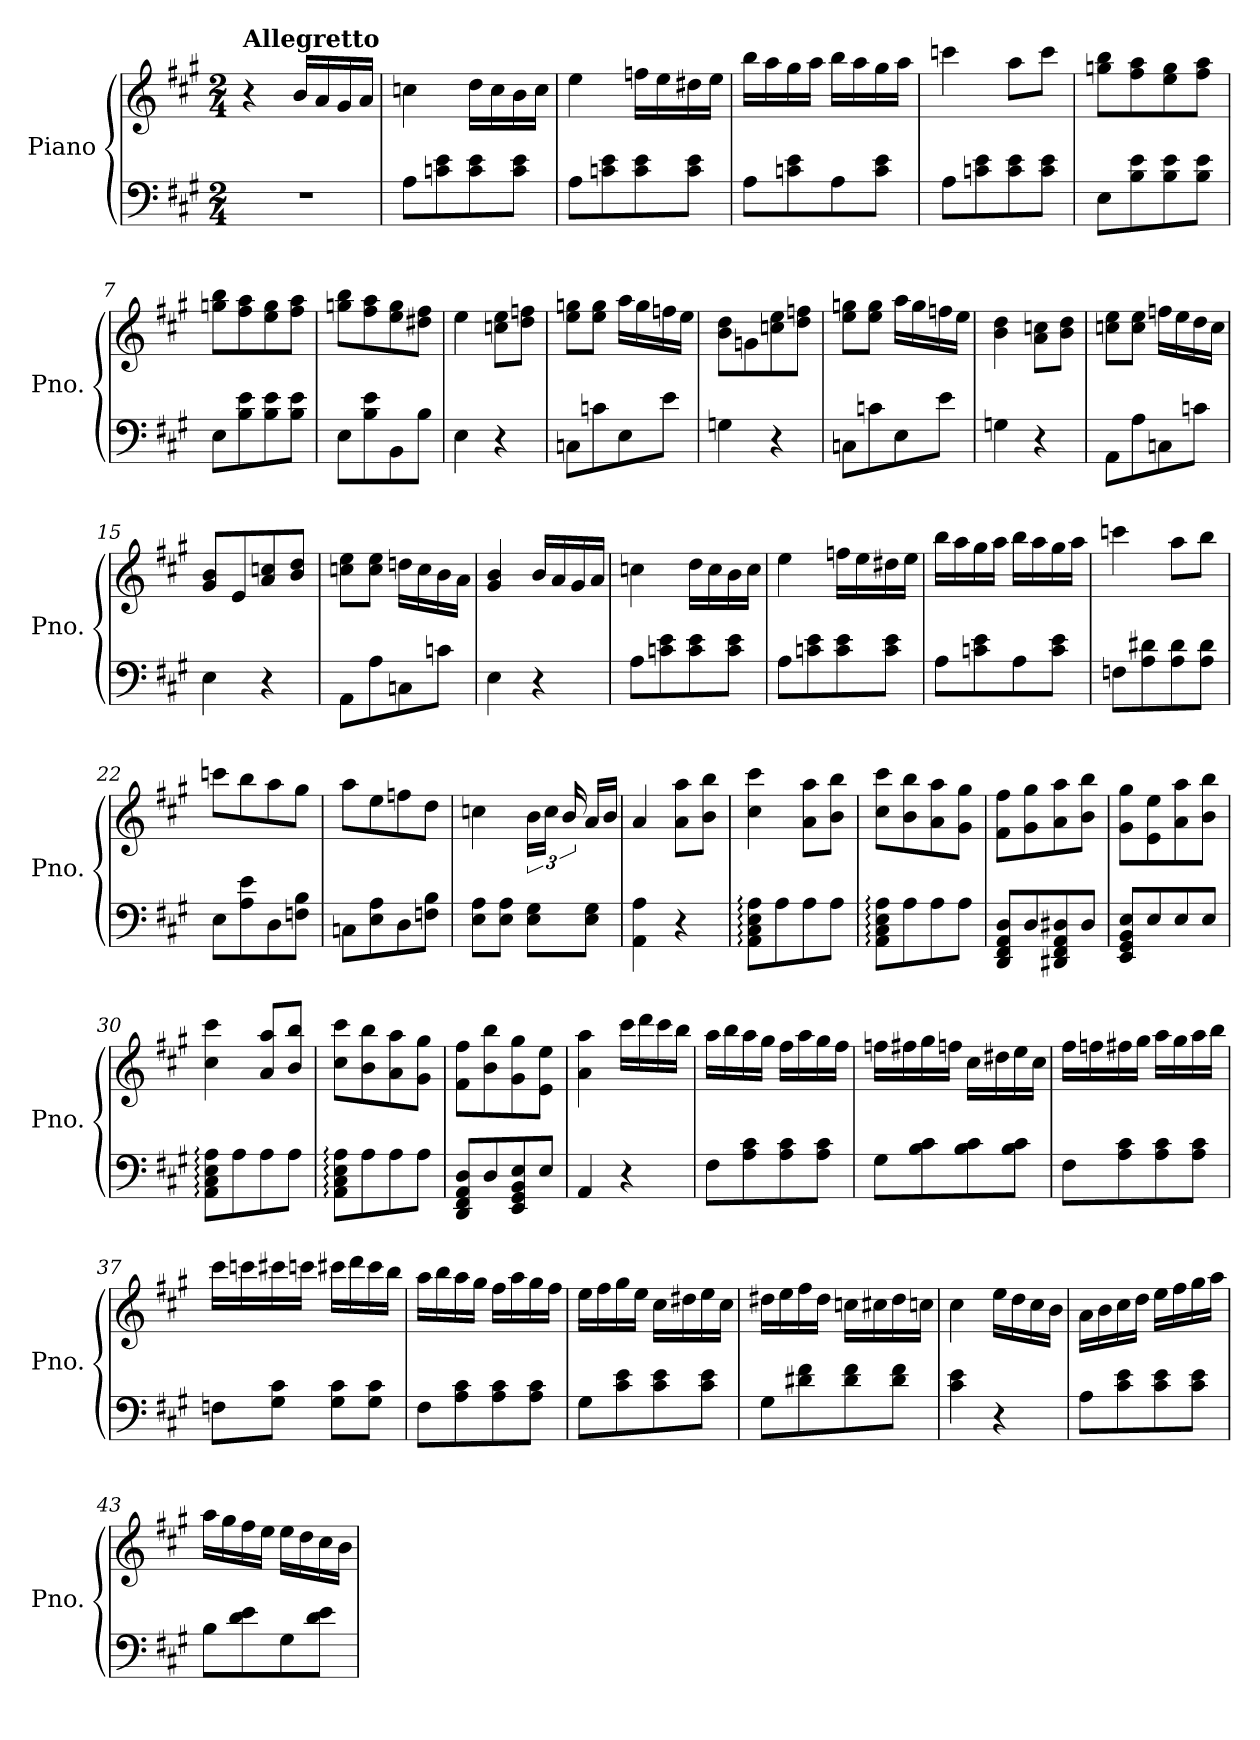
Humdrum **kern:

**kern	**kern
*part1	*part1
*staff2	*staff1
*I"Piano	*
*I'Pno.	*
*clefF4	*clefG2
*k[f#c#g#]	*k[f#c#g#]
*M2/4	*M2/4
=1	=1
!	!LO:TX:a:B:t=Allegretto
2r	4r
.	16b/LL
.	16a/
.	16g#/
.	16a/JJ
=2	=2
8A\L	4ccn\
8cn\ 8e\	.
8c\ 8e\	16dd\LL
.	16cc\
8c\ 8e\J	16b\
.	16cc\JJ
=3	=3
8A\L	4ee\
8cn\ 8e\	.
8c\ 8e\	16ffn\LL
.	16ee\
8c\ 8e\J	16dd#X\
.	16ee\JJ
=4	=4
8A\L	16bb\LL
.	16aa\
8cn\ 8e\	16gg#\
.	16aa\JJ
8A\	16bb\LL
.	16aa\
8c\ 8e\J	16gg#\
.	16aa\JJ
=5	=5
8A\L	4cccn\
8cn\ 8e\	.
8c\ 8e\	8aa\L
8c\ 8e\J	8ccc\J
!!LO:LB:g=z
=6	=6
8E\L	8ggn\ 8bb\L
8B\ 8e\	8ff#\ 8aa\
8B\ 8e\	8ee\ 8gg\
8B\ 8e\J	8ff#\ 8aa\J
=7	=7
8E\L	8ggn\ 8bb\L
8B\ 8e\	8ff#\ 8aa\
8B\ 8e\	8ee\ 8gg\
8B\ 8e\J	8ff#\ 8aa\J
=8	=8
8E\L	8ggn\ 8bb\L
8B\ 8e\	8ff#\ 8aa\
8BB\	8ee\ 8gg\
8B\J	8dd#X\ 8ff#\J
=9	=9
4E\	4ee\
4r	8ccn\ 8ee\L
.	8dd\ 8ffn\J
=10	=10
8Cn\L	8ee\ 8ggn\L
8cn\	8ee\ 8gg\J
8E\	16aa\LL
.	16gg\
8e\J	16ffn\
.	16ee\JJ
=11	=11
4Gn\	8b\ 8dd\L
.	8gn\
4r	8ccn\ 8ee\
.	8dd\ 8ffn\J
!!LO:LB:g=z
=12	=12
8Cn\L	8ee\ 8ggn\L
8cn\	8ee\ 8gg\J
8E\	16aa\LL
.	16gg\
8e\J	16ffn\
.	16ee\JJ
=13	=13
4Gn\	4b\ 4dd\
4r	8a\ 8ccn\L
.	8b\ 8dd\J
=14	=14
8AA\L	8ccn\ 8ee\L
8A\	8cc\ 8ee\J
8Cn\	16ffn\LL
.	16ee\
8cn\J	16dd\
.	16cc\JJ
=15	=15
4E\	8g#/ 8b/L
.	8e/
4r	8a/ 8ccn/
.	8b/ 8dd/J
=16	=16
8AA\L	8ccn\ 8ee\L
8A\	8cc\ 8ee\J
8Cn\	16ddn\LL
.	16cc\
8cn\J	16b\
.	16a\JJ
=17	=17
4E\	4g#/ 4b/
4r	16b/LL
.	16a/
.	16g#/
.	16a/JJ
!!LO:LB:g=z
=18	=18
8A\L	4ccn\
8cn\ 8e\	.
8c\ 8e\	16dd\LL
.	16cc\
8c\ 8e\J	16b\
.	16cc\JJ
=19	=19
8A\L	4ee\
8cn\ 8e\	.
8c\ 8e\	16ffn\LL
.	16ee\
8c\ 8e\J	16dd#X\
.	16ee\JJ
=20	=20
8A\L	16bb\LL
.	16aa\
8cn\ 8e\	16gg#\
.	16aa\JJ
8A\	16bb\LL
.	16aa\
8c\ 8e\J	16gg#\
.	16aa\JJ
=21	=21
8Fn\L	4cccn\
8A\ 8d#X\	.
8A\ 8d#\	8aa\L
8A\ 8d#\J	8bb\J
=22	=22
8E\L	8cccn\L
8A\ 8e\	8bb\
8D\	8aa\
8Fn\ 8B\J	8gg#\J
!!LO:LB:g=z
=23	=23
8Cn\L	8aa\L
8E\ 8A\	8ee\
8D\	8ffn\
8Fn\ 8B\J	8dd\J
=24	=24
8E\ 8A\L	4ccn\
8E\ 8A\J	.
8E\ 8G#\L	24b\LL
.	24cc\JJ
.	24b/
8E\ 8G#\J	16a/LL
.	16b/JJ
=25	=25
4AA\ 4A\	4a/
4r	8a\ 8aa\L
.	8b\ 8bb\J
=26	=26
8AA\: 8C#\: 8E\: 8A\:L	4cc#\ 4ccc#\
8A\	.
8A\	8a\ 8aa\L
8A\J	8b\ 8bb\J
=27	=27
8AA\: 8C#\: 8E\: 8A\:L	8cc#\ 8ccc#\L
8A\	8b\ 8bb\
8A\	8a\ 8aa\
8A\J	8g#\ 8gg#\J
=28	=28
8DD/ 8FF#/ 8AA/ 8D/L	8f#\ 8ff#\L
8D/	8g#\ 8gg#\
8DD#X/ 8FF#/ 8AA/ 8D#X/	8a\ 8aa\
8D#/J	8b\ 8bb\J
!!LO:PB:g=z
=29	=29
8EE/ 8GG#/ 8BB/ 8E/L	8g#\ 8gg#\L
8E/	8e\ 8ee\
8E/	8a\ 8aa\
8E/J	8b\ 8bb\J
=30	=30
8AA\: 8C#\: 8E\: 8A\:L	4cc#\ 4ccc#\
8A\	.
8A\	8a/ 8aa/L
8A\J	8b/ 8bb/J
=31	=31
8AA\: 8C#\: 8E\: 8A\:L	8cc#\ 8ccc#\L
8A\	8b\ 8bb\
8A\	8a\ 8aa\
8A\J	8g#\ 8gg#\J
=32	=32
8DD/ 8FF#/ 8AA/ 8D/L	8f#\ 8ff#\L
8D/	8b\ 8bb\
8EE/ 8GG#/ 8BB/ 8E/	8g#\ 8gg#\
8E/J	8e\ 8ee\J
=33	=33
4AA/	4a\ 4aa\
4r	16ccc#\LL
.	16ddd\
.	16ccc#\
.	16bb\JJ
=34	=34
8F#\L	16aa\LL
.	16bb\
8A\ 8c#\	16aa\
.	16gg#\JJ
8A\ 8c#\	16ff#\LL
.	16aa\
8A\ 8c#\J	16gg#\
.	16ff#\JJ
!!LO:LB:g=z
=35	=35
8G#\L	16ffn\LL
.	16ff#X\
8B\ 8c#\	16gg#\
.	16ffn\JJ
8B\ 8c#\	16cc#\LL
.	16dd#X\
8B\ 8c#\J	16ee\
.	16cc#\JJ
=36	=36
8F#\L	16ff#\LL
.	16ffn\
8A\ 8c#\	16ff#X\
.	16gg#\JJ
8A\ 8c#\	16aa\LL
.	16gg#\
8A\ 8c#\J	16aa\
.	16bb\JJ
=37	=37
8Fn\L	16ccc#\LL
.	16cccn\
8G#\ 8c#\J	16ccc#X\
.	16cccn\JJ
8G#\ 8c#\L	16ccc#X\LL
.	16ddd\
8G#\ 8c#\J	16ccc#\
.	16bb\JJ
!!LO:LB:g=z
=38	=38
8F#\L	16aa\LL
.	16bb\
8A\ 8c#\	16aa\
.	16gg#\JJ
8A\ 8c#\	16ff#\LL
.	16aa\
8A\ 8c#\J	16gg#\
.	16ff#\JJ
=39	=39
8G#\L	16ee\LL
.	16ff#\
8c#\ 8e\	16gg#\
.	16ee\JJ
8c#\ 8e\	16cc#\LL
.	16dd#X\
8c#\ 8e\J	16ee\
.	16cc#\JJ
=40	=40
8G#\L	16dd#X\LL
.	16ee\
8d#X\ 8f#\	16ff#\
.	16dd#\JJ
8d#\ 8f#\	16ccn\LL
.	16cc#X\
8d#\ 8f#\J	16dd#\
.	16ccn\JJ
=41	=41
4c#\ 4e\	4cc#\
4r	16ee\LL
.	16dd\
.	16cc#\
.	16b\JJ
!!LO:LB:g=z
=42	=42
8A\L	16a\LL
.	16b\
8c#\ 8e\	16cc#\
.	16dd\JJ
8c#\ 8e\	16ee\LL
.	16ff#\
8c#\ 8e\J	16gg#\
.	16aa\JJ
=43	=43
8B\L	16aa\LL
.	16gg#\
8d\ 8e\	16ff#\
.	16ee\JJ
8G#\	16ee\LL
.	16dd\
8d\ 8e\J	16cc#\
.	16b\JJ
=	=
*-	*-
